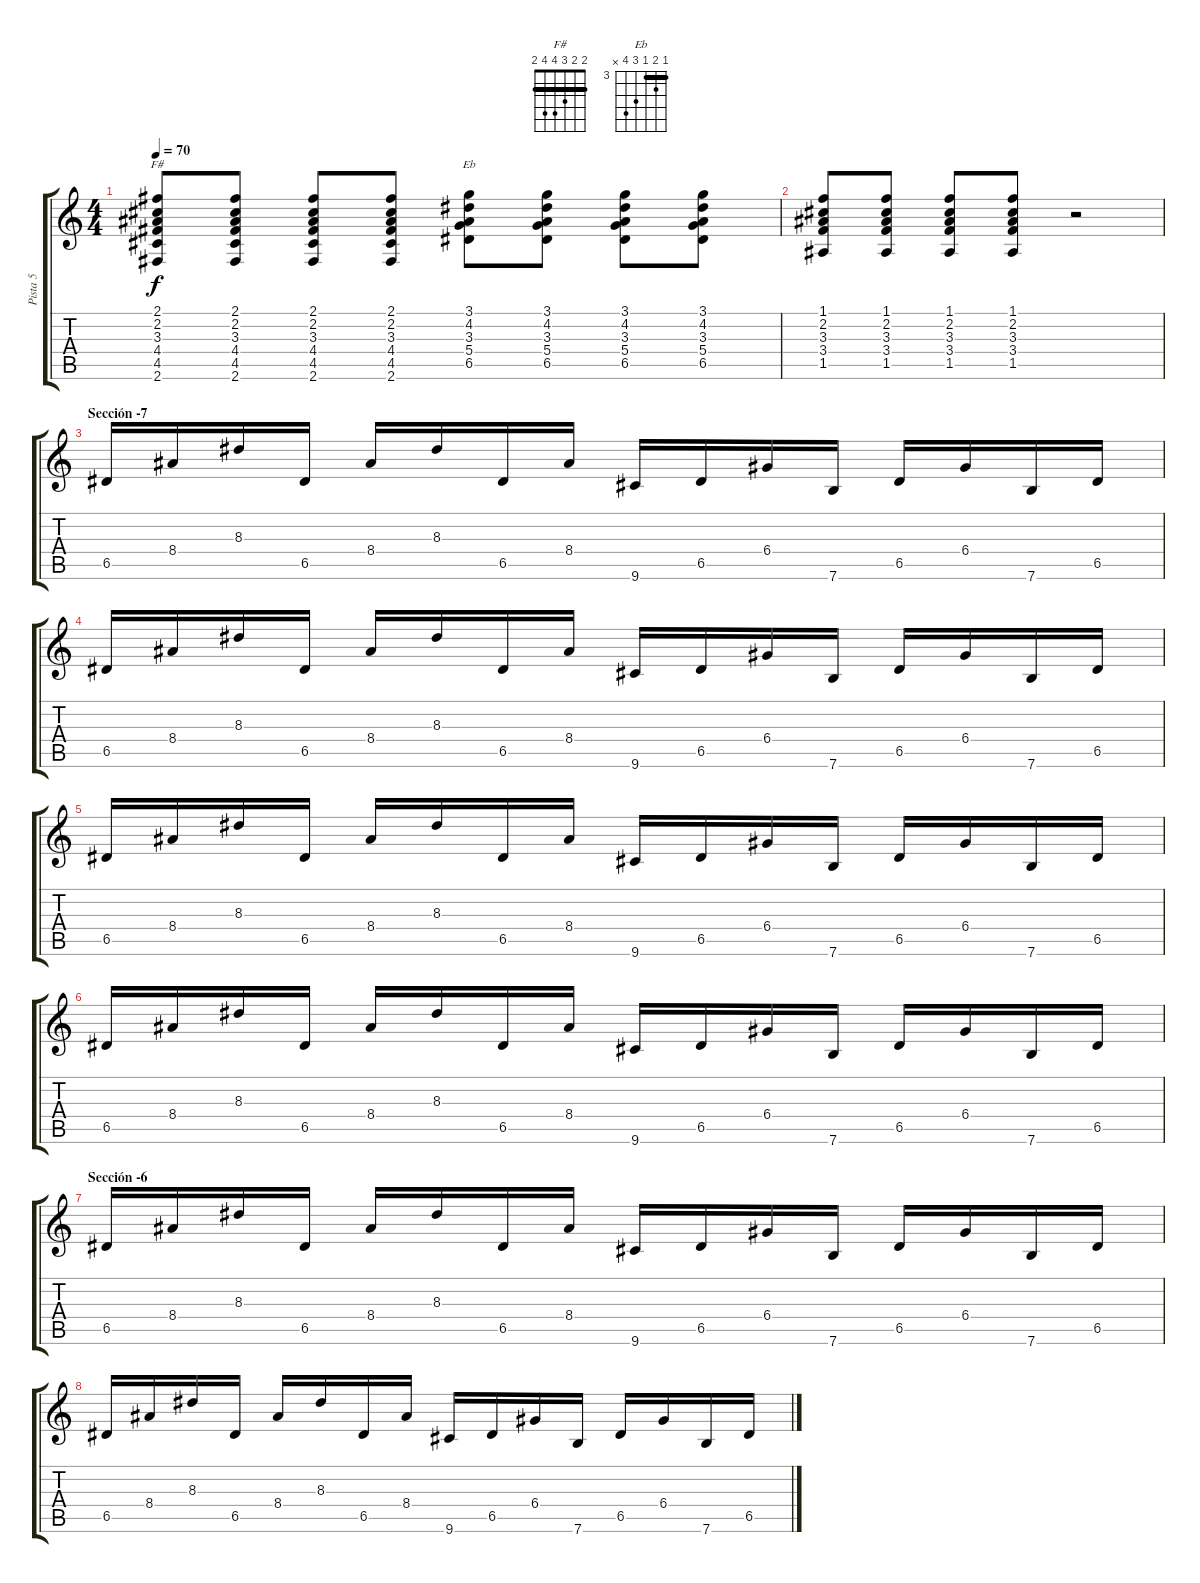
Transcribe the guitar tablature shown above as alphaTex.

\track ("Pista 5" "Pista 5") {instrument acousticguitarnylon}
\staff {score tabs}
\tuning (E4 B3 G3 D3 A2 E2) {hide}
\chord ("F#" 2 2 3 4 4 2) {barre 2}
\chord ("Eb" 3 4 3 5 6 x) {firstfret 3 barre 3}
\ts (4 4)
\tempo 70
\clef g2
\ks c
(2.1 2.2 3.3 4.4 4.5 2.6).8{ch "F#" dy f volume 9} (2.1 2.2 3.3 4.4 4.5 2.6).8 (2.1 2.2 3.3 4.4 4.5 2.6).8 (2.1 2.2 3.3 4.4 4.5 2.6).8 (3.1 4.2 3.3 5.4 6.5).8{ch "Eb"} (3.1 4.2 3.3 5.4 6.5).8 (3.1 4.2 3.3 5.4 6.5).8 (3.1 4.2 3.3 5.4 6.5).8 |
(1.1 2.2 3.3 3.4 1.5).8 (1.1 2.2 3.3 3.4 1.5).8 (1.1 2.2 3.3 3.4 1.5).8 (1.1 2.2 3.3 3.4 1.5).8 r.2 |
\section ("" "Sección -7")
6.5.16 8.4.16 8.3.16 6.5.16 8.4.16 8.3.16 6.5.16 8.4.16 9.6.16 6.5.16 6.4.16 7.6.16 6.5.16 6.4.16 7.6.16 6.5.16 |
6.5.16 8.4.16 8.3.16 6.5.16 8.4.16 8.3.16 6.5.16 8.4.16 9.6.16 6.5.16 6.4.16 7.6.16 6.5.16 6.4.16 7.6.16 6.5.16 |
6.5.16 8.4.16 8.3.16 6.5.16 8.4.16 8.3.16 6.5.16 8.4.16 9.6.16 6.5.16 6.4.16 7.6.16 6.5.16 6.4.16 7.6.16 6.5.16 |
6.5.16 8.4.16 8.3.16 6.5.16 8.4.16 8.3.16 6.5.16 8.4.16 9.6.16 6.5.16 6.4.16 7.6.16 6.5.16 6.4.16 7.6.16 6.5.16 |
\section ("" "Sección -6")
6.5.16 8.4.16 8.3.16 6.5.16 8.4.16 8.3.16 6.5.16 8.4.16 9.6.16 6.5.16 6.4.16 7.6.16 6.5.16 6.4.16 7.6.16 6.5.16 |
6.5.16 8.4.16 8.3.16 6.5.16 8.4.16 8.3.16 6.5.16 8.4.16 9.6.16 6.5.16 6.4.16 7.6.16 6.5.16 6.4.16 7.6.16 6.5.16
